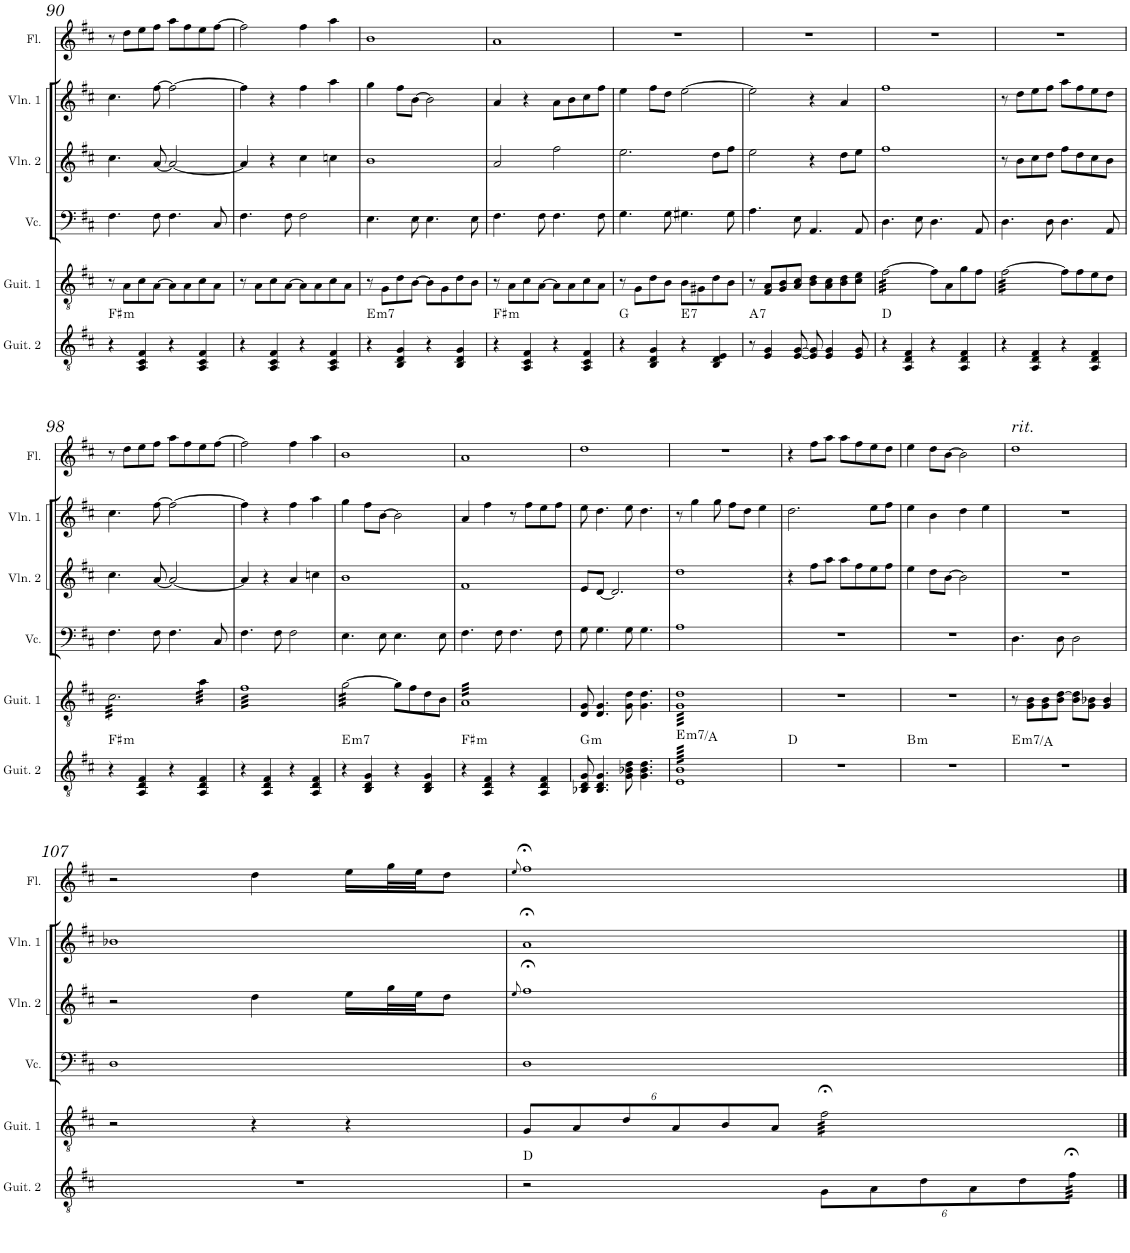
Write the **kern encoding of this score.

**kern	**harte	**kern	**kern	**kern	**kern	**kern
*part6	*part6	*part5	*part4	*part3	*part2	*part1
*staff6	*	*staff5	*staff4	*staff3	*staff2	*staff1
*I"クラシックギター 2	*	*I"クラシックギター 1	*I"チェロ	*I"ヴァイオリン 2	*I"ヴァイオリン 1	*I"フルート
!!LO:PB:g=z
*clefGv2	*	*clefGv2	*clefF4	*clefG2	*clefG2	*clefG2
*k[f#c#]	*	*k[f#c#]	*k[f#c#]	*k[f#c#]	*k[f#c#]	*k[f#c#]
*M4/4	*	*M4/4	*M4/4	*M4/4	*M4/4	*M4/4
=90	=90	=90	=90	=90	=90	=90
!	!LO:H:kt=m	!	!	!	!	!
4r	F#:min	8r	4.F#\	4.cc#\	4.cc#\	8r
.	.	8A\L	.	.	.	8dd\L
4AA/ 4C#/ 4F#/	.	8c#\	.	.	.	8ee\
.	.	[8A\J	8F#\	[8a/	[8ff#\	8ff#\J
4r	.	8A\L]	4.F#\	2a/_	2ff#\_	8aa\L
.	.	8A\	.	.	.	8ff#\
4AA/ 4C#/ 4F#/	.	8c#\	.	.	.	8ee\
.	.	8A\J	8C#/	.	.	[8ff#\J
=91	=91	=91	=91	=91	=91	=91
4r	.	8r	4.F#\	4a/]	4ff#\]	2ff#\]
.	.	8A\L	.	.	.	.
4AA/ 4C#/ 4F#/	.	8c#\	.	4r	4r	.
.	.	[8A\J	8F#\	.	.	.
4r	.	8A\L]	2F#\	4cc#\	4ff#\	4ff#\
.	.	8A\	.	.	.	.
4AA/ 4C#/ 4F#/	.	8c#\	.	4ccn\	4aa\	4aa\
.	.	8A\J	.	.	.	.
=92	=92	=92	=92	=92	=92	=92
!	!LO:H:kt=m7	!	!	!	!	!
4r	E:min7	8r	4.E\	1b	4gg\	1b
.	.	8G\L	.	.	.	.
4BB/ 4D/ 4G/	.	8d\	.	.	8ff#\L	.
.	.	[8B\J	8E\	.	[8b\J	.
4r	.	8B\L]	4.E\	.	2b\]	.
.	.	8G\	.	.	.	.
4BB/ 4D/ 4G/	.	8d\	.	.	.	.
.	.	8B\J	8E\	.	.	.
=93	=93	=93	=93	=93	=93	=93
!	!LO:H:kt=m	!	!	!	!	!
4r	F#:min	8r	4.F#\	2a/	4a/	1a
.	.	8A\L	.	.	.	.
4AA/ 4C#/ 4F#/	.	8c#\	.	.	4r	.
.	.	[8A\J	8F#\	.	.	.
4r	.	8A\L]	4.F#\	2ff#\	8a\L	.
.	.	8A\	.	.	8b\	.
4AA/ 4C#/ 4F#/	.	8c#\	.	.	8cc#\	.
.	.	8A\J	8F#\	.	8ff#\J	.
=94	=94	=94	=94	=94	=94	=94
4r	G:maj	8r	4.G\	2.ee\	4ee\	1r
.	.	8G\L	.	.	.	.
4BB/ 4D/ 4G/	.	8d\	.	.	8ff#\L	.
.	.	8B\J	8G\	.	8dd\J	.
!	!LO:H:kt=7	!	!	!	!	!
4r	E:7	8B\L	4.G#X\	.	[2ee\	.
.	.	8G#X\	.	.	.	.
4BB/ 4D/ 4E/	.	8d\	.	8dd\L	.	.
.	.	8B\J	8G#\	8ff#\J	.	.
=95	=95	=95	=95	=95	=95	=95
!	!LO:H:kt=7	!	!	!	!	!
8r	A:7	8r	4.A\	2ee\	2ee\]	1r
4E/ 4G/	.	8F#/ 8A/L	.	.	.	.
.	.	8G/ 8B/	.	.	.	.
[8E/ [8G/	.	8A/ 8c#/J	8E\	.	.	.
8E/] 8G/]	.	8B\ 8d\L	4.AA/	4r	4r	.
4E/ 4G/	.	8A\ 8c#\	.	.	.	.
.	.	8B\ 8d\	.	8dd\L	4a/	.
8E/ 8G/	.	8c#\ 8e\J	8AA/	8ee\J	.	.
=96	=96	=96	=96	=96	=96	=96
*	*	*tremolo	*	*	*	*
4r	D:maj	[32f#\LLL	4.D\	1ff#	1ff#	1r
.	.	32f#\	.	.	.	.
.	.	32f#\	.	.	.	.
.	.	32f#\	.	.	.	.
.	.	32f#\	.	.	.	.
.	.	32f#\	.	.	.	.
.	.	32f#\	.	.	.	.
.	.	32f#\	.	.	.	.
4AA/ 4D/ 4F#/	.	32f#\	.	.	.	.
.	.	32f#\	.	.	.	.
.	.	32f#\	.	.	.	.
.	.	32f#\	.	.	.	.
.	.	32f#\	8E\	.	.	.
.	.	32f#\	.	.	.	.
.	.	32f#\	.	.	.	.
.	.	32f#\JJJ	.	.	.	.
*	*	*Xtremolo	*	*	*	*
4r	.	8f#\L]	4.D\	.	.	.
.	.	8A\	.	.	.	.
4AA/ 4D/ 4F#/	.	8g\	.	.	.	.
.	.	8f#\J	8AA/	.	.	.
=97	=97	=97	=97	=97	=97	=97
*	*	*tremolo	*	*	*	*
4r	.	[32f#\LLL	4.D\	8r	8r	1r
.	.	32f#\	.	.	.	.
.	.	32f#\	.	.	.	.
.	.	32f#\	.	.	.	.
.	.	32f#\	.	8b\L	8dd\L	.
.	.	32f#\	.	.	.	.
.	.	32f#\	.	.	.	.
.	.	32f#\	.	.	.	.
4AA/ 4D/ 4F#/	.	32f#\	.	8cc#\	8ee\	.
.	.	32f#\	.	.	.	.
.	.	32f#\	.	.	.	.
.	.	32f#\	.	.	.	.
.	.	32f#\	8D\	8dd\J	8ff#\J	.
.	.	32f#\	.	.	.	.
.	.	32f#\	.	.	.	.
.	.	32f#\JJJ	.	.	.	.
*	*	*Xtremolo	*	*	*	*
4r	.	8f#\L]	4.D\	8ff#\L	8aa\L	.
.	.	8f#\	.	8dd\	8ff#\	.
4AA/ 4D/ 4F#/	.	8e\	.	8cc#\	8ee\	.
.	.	8d\J	8AA/	8b\J	8dd\J	.
!!LO:LB:g=z
=98	=98	=98	=98	=98	=98	=98
!	!LO:H:kt=m	!	!	!	!	!
*	*	*tremolo	*	*	*	*
4r	F#:min	32c#\LLL	4.F#\	4.cc#\	4.cc#\	8r
.	.	32c#\	.	.	.	.
.	.	32c#\	.	.	.	.
.	.	32c#\	.	.	.	.
.	.	32c#\	.	.	.	8dd\L
.	.	32c#\	.	.	.	.
.	.	32c#\	.	.	.	.
.	.	32c#\	.	.	.	.
4AA/ 4D/ 4F#/	.	32c#\	.	.	.	8ee\
.	.	32c#\	.	.	.	.
.	.	32c#\	.	.	.	.
.	.	32c#\	.	.	.	.
.	.	32c#\	8F#\	[8a/	[8ff#\	8ff#\J
.	.	32c#\	.	.	.	.
.	.	32c#\	.	.	.	.
.	.	32c#\	.	.	.	.
4r	.	32c#\	4.F#\	2a/_	2ff#\_	8aa\L
.	.	32c#\	.	.	.	.
.	.	32c#\	.	.	.	.
.	.	32c#\	.	.	.	.
.	.	32c#\	.	.	.	8ff#\
.	.	32c#\	.	.	.	.
.	.	32c#\	.	.	.	.
.	.	32c#\JJJ	.	.	.	.
4AA/ 4D/ 4F#/	.	32a\LLL	.	.	.	8ee\
.	.	32a\	.	.	.	.
.	.	32a\	.	.	.	.
.	.	32a\	.	.	.	.
.	.	32a\	8C#/	.	.	[8ff#\J
.	.	32a\	.	.	.	.
.	.	32a\	.	.	.	.
.	.	32a\JJJ	.	.	.	.
=99	=99	=99	=99	=99	=99	=99
4r	.	32f#LLL	4.F#\	4a/]	4ff#\]	2ff#\]
.	.	32f#	.	.	.	.
.	.	32f#	.	.	.	.
.	.	32f#	.	.	.	.
.	.	32f#	.	.	.	.
.	.	32f#	.	.	.	.
.	.	32f#	.	.	.	.
.	.	32f#	.	.	.	.
4AA/ 4D/ 4F#/	.	32f#	.	4r	4r	.
.	.	32f#	.	.	.	.
.	.	32f#	.	.	.	.
.	.	32f#	.	.	.	.
.	.	32f#	8F#\	.	.	.
.	.	32f#	.	.	.	.
.	.	32f#	.	.	.	.
.	.	32f#	.	.	.	.
4r	.	32f#	2F#\	4a/	4ff#\	4ff#\
.	.	32f#	.	.	.	.
.	.	32f#	.	.	.	.
.	.	32f#	.	.	.	.
.	.	32f#	.	.	.	.
.	.	32f#	.	.	.	.
.	.	32f#	.	.	.	.
.	.	32f#	.	.	.	.
4AA/ 4D/ 4F#/	.	32f#	.	4ccn\	4aa\	4aa\
.	.	32f#	.	.	.	.
.	.	32f#	.	.	.	.
.	.	32f#	.	.	.	.
.	.	32f#	.	.	.	.
.	.	32f#	.	.	.	.
.	.	32f#	.	.	.	.
.	.	32f#JJJ	.	.	.	.
=100	=100	=100	=100	=100	=100	=100
!	!LO:H:kt=m7	!	!	!	!	!
4r	E:min7	[32g\LLL	4.E\	1b	4gg\	1b
.	.	32g\	.	.	.	.
.	.	32g\	.	.	.	.
.	.	32g\	.	.	.	.
.	.	32g\	.	.	.	.
.	.	32g\	.	.	.	.
.	.	32g\	.	.	.	.
.	.	32g\	.	.	.	.
4BB/ 4D/ 4G/	.	32g\	.	.	8ff#\L	.
.	.	32g\	.	.	.	.
.	.	32g\	.	.	.	.
.	.	32g\	.	.	.	.
.	.	32g\	8E\	.	[8b\J	.
.	.	32g\	.	.	.	.
.	.	32g\	.	.	.	.
.	.	32g\JJJ	.	.	.	.
*	*	*Xtremolo	*	*	*	*
4r	.	8g\L]	4.E\	.	2b\]	.
.	.	8f#\	.	.	.	.
4BB/ 4D/ 4G/	.	8d\	.	.	.	.
.	.	8B\J	8E\	.	.	.
=101	=101	=101	=101	=101	=101	=101
!	!LO:H:kt=m	!	!	!	!	!
*	*	*tremolo	*	*	*	*
4r	F#:min	32ALLL	4.F#\	1f#	4a/	1a
.	.	32A	.	.	.	.
.	.	32A	.	.	.	.
.	.	32A	.	.	.	.
.	.	32A	.	.	.	.
.	.	32A	.	.	.	.
.	.	32A	.	.	.	.
.	.	32A	.	.	.	.
4AA/ 4D/ 4F#/	.	32A	.	.	4ff#\	.
.	.	32A	.	.	.	.
.	.	32A	.	.	.	.
.	.	32A	.	.	.	.
.	.	32A	8F#\	.	.	.
.	.	32A	.	.	.	.
.	.	32A	.	.	.	.
.	.	32A	.	.	.	.
4r	.	32A	4.F#\	.	8r	.
.	.	32A	.	.	.	.
.	.	32A	.	.	.	.
.	.	32A	.	.	.	.
.	.	32A	.	.	8ff#\L	.
.	.	32A	.	.	.	.
.	.	32A	.	.	.	.
.	.	32A	.	.	.	.
4AA/ 4D/ 4F#/	.	32A	.	.	8ee\	.
.	.	32A	.	.	.	.
.	.	32A	.	.	.	.
.	.	32A	.	.	.	.
.	.	32A	8F#\	.	8ff#\J	.
.	.	32A	.	.	.	.
.	.	32A	.	.	.	.
.	.	32AJJJ	.	.	.	.
*	*	*Xtremolo	*	*	*	*
=102	=102	=102	=102	=102	=102	=102
!	!LO:H:kt=m	!	!	!	!	!
8BB-X/ 8D/ 8G/	G:min	8D/ 8G/	8G\	8e/L	8ee\	1dd
4.BB-/ 4.D/ 4.G/	.	4.D/ 4.G/	4.G\	[8d/J	4.dd\	.
.	.	.	.	2.d/]	.	.
8G\ 8B-X\ 8d\	.	8G\ 8d\	8G\	.	8ee\	.
4.G\ 4.B-\ 4.d\	.	4.G\ 4.d\	4.G\	.	4.dd\	.
=103	=103	=103	=103	=103	=103	=103
!	!LO:H:kt=m7	!	!	!	!	!
*tremolo	*	*	*	*	*	*
*	*	*tremolo	*	*	*	*
64E 64BLLLL	E:min7/4	32G 32dLLL	1A	1dd	8r	1r
64E 64B	.	.	.	.	.	.
64E 64B	.	32G 32d	.	.	.	.
64E 64B	.	.	.	.	.	.
64E 64B	.	32G 32d	.	.	.	.
64E 64B	.	.	.	.	.	.
64E 64B	.	32G 32d	.	.	.	.
64E 64B	.	.	.	.	.	.
64E 64B	.	32G 32d	.	.	4gg\	.
64E 64B	.	.	.	.	.	.
64E 64B	.	32G 32d	.	.	.	.
64E 64B	.	.	.	.	.	.
64E 64B	.	32G 32d	.	.	.	.
64E 64B	.	.	.	.	.	.
64E 64B	.	32G 32d	.	.	.	.
64E 64B	.	.	.	.	.	.
64E 64B	.	32G 32d	.	.	.	.
64E 64B	.	.	.	.	.	.
64E 64B	.	32G 32d	.	.	.	.
64E 64B	.	.	.	.	.	.
64E 64B	.	32G 32d	.	.	.	.
64E 64B	.	.	.	.	.	.
64E 64B	.	32G 32d	.	.	.	.
64E 64B	.	.	.	.	.	.
64E 64B	.	32G 32d	.	.	8gg\	.
64E 64B	.	.	.	.	.	.
64E 64B	.	32G 32d	.	.	.	.
64E 64B	.	.	.	.	.	.
64E 64B	.	32G 32d	.	.	.	.
64E 64B	.	.	.	.	.	.
64E 64B	.	32G 32d	.	.	.	.
64E 64B	.	.	.	.	.	.
64E 64B	.	32G 32d	.	.	8ff#\L	.
64E 64B	.	.	.	.	.	.
64E 64B	.	32G 32d	.	.	.	.
64E 64B	.	.	.	.	.	.
64E 64B	.	32G 32d	.	.	.	.
64E 64B	.	.	.	.	.	.
64E 64B	.	32G 32d	.	.	.	.
64E 64B	.	.	.	.	.	.
64E 64B	.	32G 32d	.	.	8dd\J	.
64E 64B	.	.	.	.	.	.
64E 64B	.	32G 32d	.	.	.	.
64E 64B	.	.	.	.	.	.
64E 64B	.	32G 32d	.	.	.	.
64E 64B	.	.	.	.	.	.
64E 64B	.	32G 32d	.	.	.	.
64E 64B	.	.	.	.	.	.
64E 64B	.	32G 32d	.	.	4ee\	.
64E 64B	.	.	.	.	.	.
64E 64B	.	32G 32d	.	.	.	.
64E 64B	.	.	.	.	.	.
64E 64B	.	32G 32d	.	.	.	.
64E 64B	.	.	.	.	.	.
64E 64B	.	32G 32d	.	.	.	.
64E 64B	.	.	.	.	.	.
64E 64B	.	32G 32d	.	.	.	.
64E 64B	.	.	.	.	.	.
64E 64B	.	32G 32d	.	.	.	.
64E 64B	.	.	.	.	.	.
64E 64B	.	32G 32d	.	.	.	.
64E 64B	.	.	.	.	.	.
64E 64B	.	32G 32dJJJ	.	.	.	.
*	*	*Xtremolo	*	*	*	*
64E 64BJJJJ	.	.	.	.	.	.
*Xtremolo	*	*	*	*	*	*
=104	=104	=104	=104	=104	=104	=104
1r	D:maj	1r	1r	4r	2.dd\	4r
.	.	.	.	8ff#\L	.	8ff#\L
.	.	.	.	8aa\J	.	8aa\J
.	.	.	.	8aa\L	.	8aa\L
.	.	.	.	8ff#\	.	8ff#\
.	.	.	.	8ee\	8ee\L	8ee\
.	.	.	.	8ff#\J	8ff#\J	8dd\J
=105	=105	=105	=105	=105	=105	=105
!	!LO:H:kt=m	!	!	!	!	!
1r	B:min	1r	1r	4ee\	4ee\	4ee\
.	.	.	.	8dd\L	4b\	8dd\L
.	.	.	.	[8b\J	.	[8b\J
.	.	.	.	2b\]	4dd\	2b\]
.	.	.	.	.	4ee\	.
=106	=106	=106	=106	=106	=106	=106
!	!LO:H:kt=m7	!	!	!	!	!LO:TX:a:i:t=rit.
1r	E:min7/4	8r	4.D\	1r	1r	1dd
.	.	8G\ 8B\L	.	.	.	.
.	.	8G\ 8B\	.	.	.	.
.	.	8B\ [8d\J	8D\	.	.	.
.	.	8B\ 8d\]L	2D\	.	.	.
.	.	8G\ 8B-X\J	.	.	.	.
.	.	4G/ 4B-/	.	.	.	.
!!LO:LB:g=z
=107	=107	=107	=107	=107	=107	=107
1r	.	2r	1D	2r	1b-X	2r
.	.	4r	.	4dd\	.	4dd\
.	.	4r	.	16ee\LL	.	16ee\LL
.	.	.	.	32gg\L	.	32gg\L
.	.	.	.	32ee\JJ	.	32ee\JJ
.	.	.	.	8dd\J	.	8dd\J
=108	=108	=108	=108	=108	=108	=108
.	.	.	.	8qee/	.	8qee/
*	*	*Xbrackettup	*	*	*	*
2r	D:maj	12G/L	1D	1ff#;<	1a;<	1ff#;<
.	.	12A/	.	.	.	.
.	.	12d/	.	.	.	.
.	.	12A/	.	.	.	.
.	.	12B/	.	.	.	.
.	.	12A/J	.	.	.	.
*Xbrackettup	*	*	*	*	*	*
*	*	*tremolo	*	*	*	*
12G\L	.	32f#;<\LLL	.	.	.	.
.	.	32f#;<\	.	.	.	.
.	.	32f#;<\	.	.	.	.
12A\	.	.	.	.	.	.
.	.	32f#;<\	.	.	.	.
.	.	32f#;<\	.	.	.	.
.	.	32f#;<\	.	.	.	.
12d\	.	.	.	.	.	.
.	.	32f#;<\	.	.	.	.
.	.	32f#;<\	.	.	.	.
12A\	.	32f#;<\	.	.	.	.
.	.	32f#;<\	.	.	.	.
.	.	32f#;<\	.	.	.	.
12d\	.	.	.	.	.	.
.	.	32f#;<\	.	.	.	.
.	.	32f#;<\	.	.	.	.
.	.	32f#;<\	.	.	.	.
*tremolo	*	*	*	*	*	*
96f#;<\	.	.	.	.	.	.
96f#;<\	.	.	.	.	.	.
96f#;<\	.	32f#;<\	.	.	.	.
96f#;<\	.	.	.	.	.	.
96f#;<\	.	.	.	.	.	.
96f#;<\	.	32f#;<\JJJ	.	.	.	.
*	*	*Xtremolo	*	*	*	*
96f#;<\	.	.	.	.	.	.
96f#;<\JJJJ	.	.	.	.	.	.
*Xtremolo	*	*	*	*	*	*
==	==	==	==	==	==	==
*-	*-	*-	*-	*-	*-	*-
